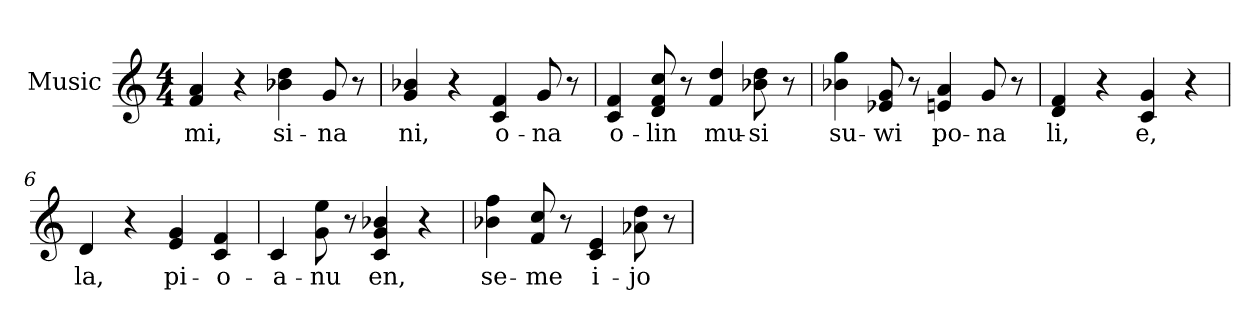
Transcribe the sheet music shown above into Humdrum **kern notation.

**kern	**text
*part1	*part1
*staff1	*staff1
*I"Music	*
*clefG2	*
*k[]	*
*M4/4	*
*MM240	*
=1	=1
4f 4a	mi,
4r	.
4b- 4dd	si-
8g	-na
8r	.
=2	=2
4g 4b-	ni,
4r	.
4c 4f	o-
8g	-na
8r	.
=3	=3
4c 4f	o-
8d 8f 8cc	-lin
8r	.
4f 4dd	mu-
8b- 8dd	-si
8r	.
=4	=4
4b- 4gg	su-
8e- 8g	-wi
8r	.
4e 4a	po-
8g	-na
8r	.
=5	=5
4d 4f	li,
4r	.
4c 4g	e,
4r	.
=6	=6
4d	la,
4r	.
4e 4g	pi-
4c 4f	o-
=7	=7
4c	a-
8g 8ee	-nu
8r	.
4c 4g 4b-	en,
4r	.
=8	=8
4b- 4ff	se-
8f 8cc	-me
8r	.
4c 4e	i-
8a- 8dd	-jo
8r	.
=	=
*-	*-
